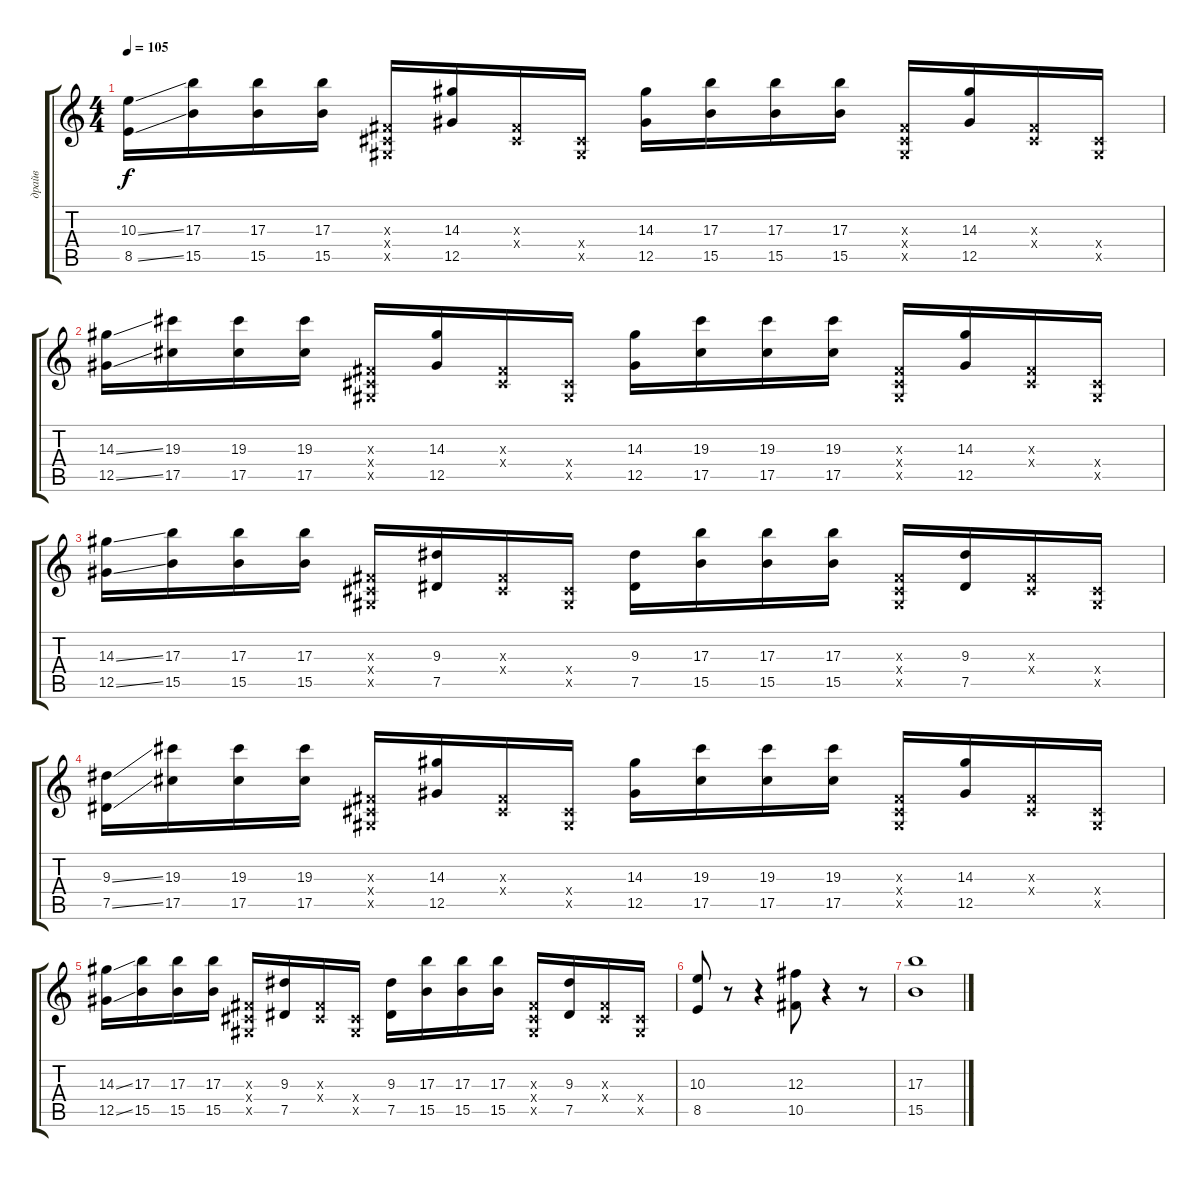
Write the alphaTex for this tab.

\track ("драйв" "драйв") {instrument distortionguitar}
\staff {score tabs}
\tuning (Eb4 Bb3 Gb3 Db3 Ab2 Db2) {hide}
\ts (4 4)
\tempo 105
\clef g2
\ks c
(10.3{ss} 8.5{ss}).16{dy f} (17.3 15.5).16 (17.3 15.5).16 (17.3 15.5).16 (0.3{x} 0.4{x} 0.5{x}).16 (14.3 12.5).16 (0.3{x} 0.4{x}).16 (0.4{x} 0.5{x}).16 (14.3 12.5).16 (17.3 15.5).16 (17.3 15.5).16 (17.3 15.5).16 (0.3{x} 0.4{x} 0.5{x}).16 (14.3 12.5).16 (0.3{x} 0.4{x}).16 (0.4{x} 0.5{x}).16 |
(14.3{ss} 12.5{ss}).16 (19.3 17.5).16 (19.3 17.5).16 (19.3 17.5).16 (0.3{x} 0.4{x} 0.5{x}).16 (14.3 12.5).16 (0.3{x} 0.4{x}).16 (0.4{x} 0.5{x}).16 (14.3 12.5).16 (19.3 17.5).16 (19.3 17.5).16 (19.3 17.5).16 (0.3{x} 0.4{x} 0.5{x}).16 (14.3 12.5).16 (0.3{x} 0.4{x}).16 (0.4{x} 0.5{x}).16 |
(14.3{ss} 12.5{ss}).16 (17.3 15.5).16 (17.3 15.5).16 (17.3 15.5).16 (0.3{x} 0.4{x} 0.5{x}).16 (9.3 7.5).16 (0.3{x} 0.4{x}).16 (0.4{x} 0.5{x}).16 (9.3 7.5).16 (17.3 15.5).16 (17.3 15.5).16 (17.3 15.5).16 (0.3{x} 0.4{x} 0.5{x}).16 (9.3 7.5).16 (0.3{x} 0.4{x}).16 (0.4{x} 0.5{x}).16 |
(9.3{ss} 7.5{ss}).16 (19.3 17.5).16 (19.3 17.5).16 (19.3 17.5).16 (0.3{x} 0.4{x} 0.5{x}).16 (14.3 12.5).16 (0.3{x} 0.4{x}).16 (0.4{x} 0.5{x}).16 (14.3 12.5).16 (19.3 17.5).16 (19.3 17.5).16 (19.3 17.5).16 (0.3{x} 0.4{x} 0.5{x}).16 (14.3 12.5).16 (0.3{x} 0.4{x}).16 (0.4{x} 0.5{x}).16 |
(14.3{ss} 12.5{ss}).16 (17.3 15.5).16 (17.3 15.5).16 (17.3 15.5).16 (0.3{x} 0.4{x} 0.5{x}).16 (9.3 7.5).16 (0.3{x} 0.4{x}).16 (0.4{x} 0.5{x}).16 (9.3 7.5).16 (17.3 15.5).16 (17.3 15.5).16 (17.3 15.5).16 (0.3{x} 0.4{x} 0.5{x}).16 (9.3 7.5).16 (0.3{x} 0.4{x}).16 (0.4{x} 0.5{x}).16 |
(10.3 8.5).8 r.8 r.4 (12.3 10.5).8 r.4 r.8 |
(17.3 15.5).1
